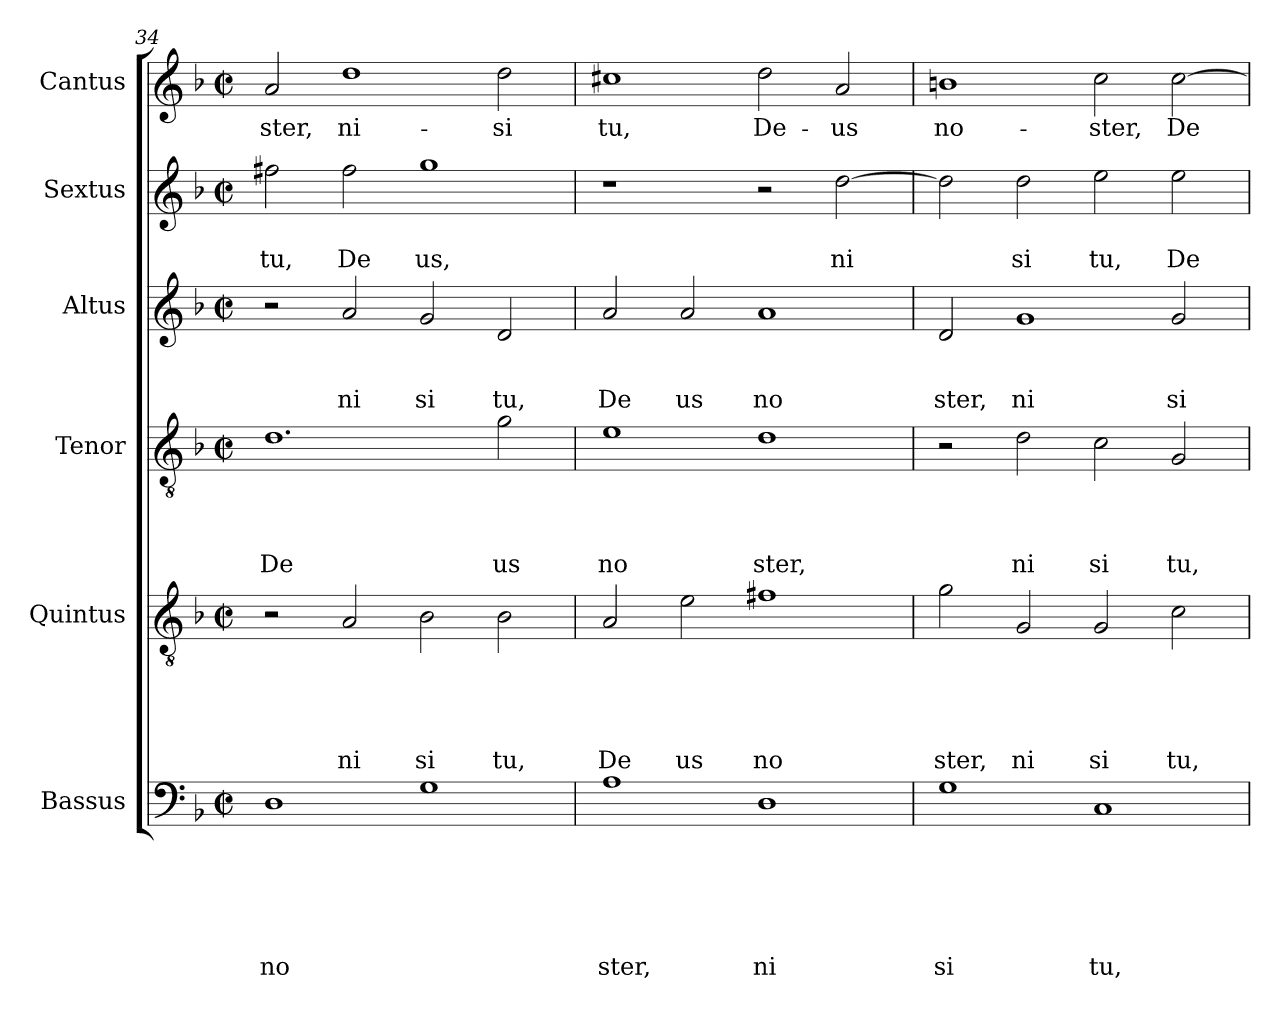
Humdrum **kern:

**kern	**text	**text	**text	**text	**text	**text	**kern	**text	**text	**text	**text	**text	**kern	**text	**text	**text	**text	**kern	**text	**text	**text	**kern	**text	**text	**kern	**text
*part6	*part6	*part6	*part6	*part6	*part6	*part6	*part5	*part5	*part5	*part5	*part5	*part5	*part4	*part4	*part4	*part4	*part4	*part3	*part3	*part3	*part3	*part2	*part2	*part2	*part1	*part1
*staff6	*staff6	*staff6	*staff6	*staff6	*staff6	*staff6	*staff5	*staff5	*staff5	*staff5	*staff5	*staff5	*staff4	*staff4	*staff4	*staff4	*staff4	*staff3	*staff3	*staff3	*staff3	*staff2	*staff2	*staff2	*staff1	*staff1
*I"Bassus	*	*	*	*	*	*	*I"Quintus	*	*	*	*	*	*I"Tenor	*	*	*	*	*I"Altus	*	*	*	*I"Sextus	*	*	*I"Cantus	*
*clefF4	*	*	*	*	*	*	*clefGv2	*	*	*	*	*	*clefGv2	*	*	*	*	*clefG2	*	*	*	*clefG2	*	*	*clefG2	*
*k[b-]	*	*	*	*	*	*	*k[b-]	*	*	*	*	*	*k[b-]	*	*	*	*	*k[b-]	*	*	*	*k[b-]	*	*	*k[b-]	*
*F:	*	*	*	*	*	*	*F:	*	*	*	*	*	*F:	*	*	*	*	*F:	*	*	*	*F:	*	*	*F:	*
*M2/2	*	*	*	*	*	*	*M2/2	*	*	*	*	*	*M2/2	*	*	*	*	*M2/2	*	*	*	*M2/2	*	*	*M2/2	*
*met(c|)	*	*	*	*	*	*	*met(c|)	*	*	*	*	*	*met(c|)	*	*	*	*	*met(c|)	*	*	*	*met(c|)	*	*	*met(c|)	*
=34	=34	=34	=34	=34	=34	=34	=34	=34	=34	=34	=34	=34	=34	=34	=34	=34	=34	=34	=34	=34	=34	=34	=34	=34	=34	=34
!	!	!	!	!	!	!LO:LY:b	!	!	!	!	!	!	!	!	!	!	!LO:LY:b	!	!	!	!	!	!	!LO:LY:b	!	!LO:LY:b
1D	.	.	.	.	.	no	2r	.	.	.	.	.	1.d	.	.	.	De	2r	.	.	.	2ff#X\	.	tu,	2a/	-ster,
!	!	!	!	!	!	!	!	!	!	!	!	!LO:LY:b	!	!	!	!	!	!	!	!	!LO:LY:b	!	!	!LO:LY:b	!	!LO:LY:b
.	.	.	.	.	.	.	2A/	.	.	.	.	ni	.	.	.	.	.	2a/	.	.	ni	2ff#\	.	De	1dd	ni-
!	!	!	!	!	!	!	!	!	!	!	!	!LO:LY:b	!	!	!	!	!	!	!	!	!LO:LY:b	!	!	!LO:LY:b	!	!
1G	.	.	.	.	.	.	2B-\	.	.	.	.	si	.	.	.	.	.	2g/	.	.	si	1gg	.	us,	.	.
!	!	!	!	!	!	!	!	!	!	!	!	!LO:LY:b	!	!	!	!	!LO:LY:b	!	!	!	!LO:LY:b	!	!	!	!	!LO:LY:b
.	.	.	.	.	.	.	2B-\	.	.	.	.	tu,	2g\	.	.	.	us	2d/	.	.	tu,	.	.	.	2dd\	-si
=35	=35	=35	=35	=35	=35	=35	=35	=35	=35	=35	=35	=35	=35	=35	=35	=35	=35	=35	=35	=35	=35	=35	=35	=35	=35	=35
!	!	!	!	!	!	!LO:LY:b	!	!	!	!	!	!LO:LY:b	!	!	!	!	!LO:LY:b	!	!	!	!LO:LY:b	!	!	!	!	!LO:LY:b
1A	.	.	.	.	.	ster,	2A/	.	.	.	.	De	1e	.	.	.	no	2a/	.	.	De	1r	.	.	1cc#X	tu,
!	!	!	!	!	!	!	!	!	!	!	!	!LO:LY:b	!	!	!	!	!	!	!	!	!LO:LY:b	!	!	!	!	!
.	.	.	.	.	.	.	2e\	.	.	.	.	us	.	.	.	.	.	2a/	.	.	us	.	.	.	.	.
!	!	!	!	!	!	!LO:LY:b	!	!	!	!	!	!LO:LY:b	!	!	!	!	!LO:LY:b	!	!	!	!LO:LY:b	!	!	!	!	!LO:LY:b
1D	.	.	.	.	.	ni	1f#X	.	.	.	.	no	1d	.	.	.	ster,	1a	.	.	no	2r	.	.	2dd\	De-
!	!	!	!	!	!	!	!	!	!	!	!	!	!	!	!	!	!	!	!	!	!	!	!	!LO:LY:b	!	!LO:LY:b
.	.	.	.	.	.	.	.	.	.	.	.	.	.	.	.	.	.	.	.	.	.	[>2dd\	.	ni	2a/	-us
=36	=36	=36	=36	=36	=36	=36	=36	=36	=36	=36	=36	=36	=36	=36	=36	=36	=36	=36	=36	=36	=36	=36	=36	=36	=36	=36
!	!	!	!	!	!	!LO:LY:b	!	!	!	!	!	!LO:LY:b	!	!	!	!	!	!	!	!	!LO:LY:b	!	!	!	!	!LO:LY:b
1G	.	.	.	.	.	si	2g\	.	.	.	.	ster,	2r	.	.	.	.	2d/	.	.	ster,	2dd\]	.	.	1bn	no-
!	!	!	!	!	!	!	!	!	!	!	!	!LO:LY:b	!	!	!	!	!LO:LY:b	!	!	!	!LO:LY:b	!	!	!LO:LY:b	!	!
.	.	.	.	.	.	.	2G/	.	.	.	.	ni	2d\	.	.	.	ni	1g	.	.	ni	2dd\	.	si	.	.
!	!	!	!	!	!	!LO:LY:b	!	!	!	!	!	!LO:LY:b	!	!	!	!	!LO:LY:b	!	!	!	!	!	!	!LO:LY:b	!	!LO:LY:b
1C	.	.	.	.	.	tu,	2G/	.	.	.	.	si	2c\	.	.	.	si	.	.	.	.	2ee\	.	tu,	2cc\	-ster,
!	!	!	!	!	!	!	!	!	!	!	!	!LO:LY:b	!	!	!	!	!LO:LY:b	!	!	!	!LO:LY:b	!	!	!LO:LY:b	!	!LO:LY:b
.	.	.	.	.	.	.	2c\	.	.	.	.	tu,	2G/	.	.	.	tu,	2g/	.	.	si	2ee\	.	De	[>2cc\	De-
=	=	=	=	=	=	=	=	=	=	=	=	=	=	=	=	=	=	=	=	=	=	=	=	=	=	=
*-	*-	*-	*-	*-	*-	*-	*-	*-	*-	*-	*-	*-	*-	*-	*-	*-	*-	*-	*-	*-	*-	*-	*-	*-	*-	*-
